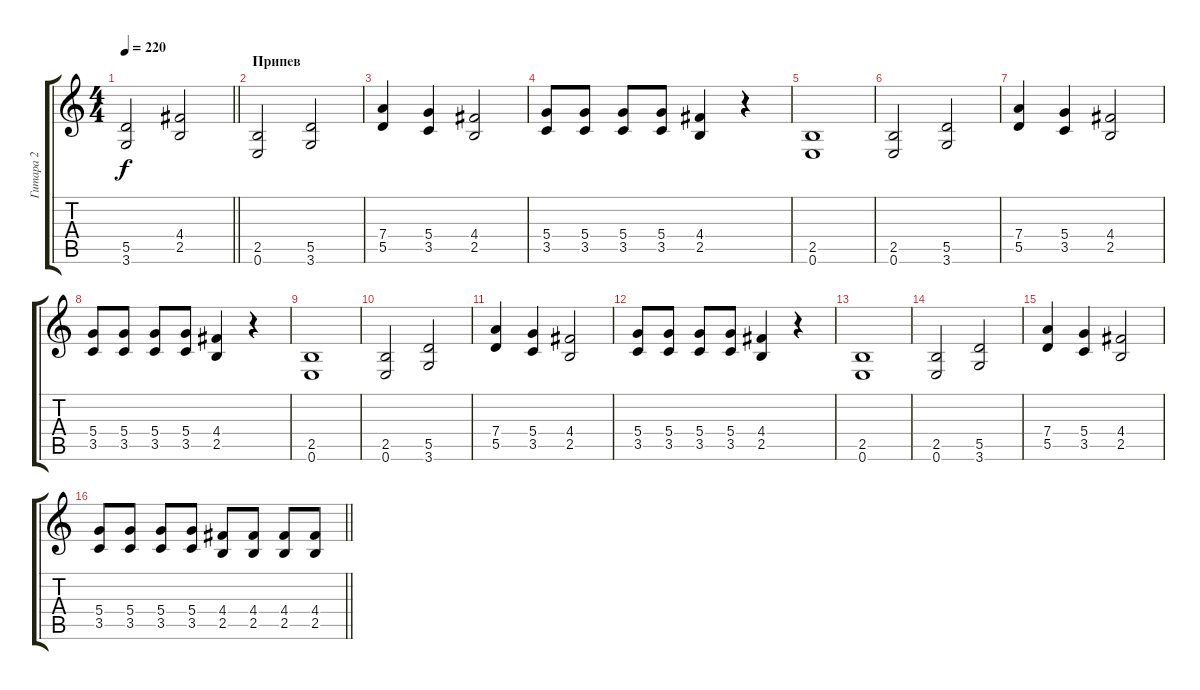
\track ("Гитара 2" "Гитара 2") {instrument overdrivenguitar}
\staff {score tabs}
\tuning (E4 B3 G3 D3 A2 E2) {hide}
\ts (4 4)
\tempo 220
\clef g2
\barLineRight lightlight
\ks c
(5.5 3.6).2{dy f} (4.4 2.5).2 |
\section ("" "Припев")
(2.5 0.6).2 (5.5 3.6).2 |
(7.4 5.5).4 (5.4 3.5).4 (4.4 2.5).2 |
(5.4 3.5).8 (5.4 3.5).8 (5.4 3.5).8 (5.4 3.5).8 (4.4 2.5).4 r.4 |
(2.5 0.6).1 |
(2.5 0.6).2 (5.5 3.6).2 |
(7.4 5.5).4 (5.4 3.5).4 (4.4 2.5).2 |
(5.4 3.5).8 (5.4 3.5).8 (5.4 3.5).8 (5.4 3.5).8 (4.4 2.5).4 r.4 |
(2.5 0.6).1 |
(2.5 0.6).2 (5.5 3.6).2 |
(7.4 5.5).4 (5.4 3.5).4 (4.4 2.5).2 |
(5.4 3.5).8 (5.4 3.5).8 (5.4 3.5).8 (5.4 3.5).8 (4.4 2.5).4 r.4 |
(2.5 0.6).1 |
(2.5 0.6).2 (5.5 3.6).2 |
(7.4 5.5).4 (5.4 3.5).4 (4.4 2.5).2 |
\barLineRight lightlight
(5.4 3.5).8 (5.4 3.5).8 (5.4 3.5).8 (5.4 3.5).8 (4.4 2.5).8 (4.4 2.5).8 (4.4 2.5).8 (4.4 2.5).8
